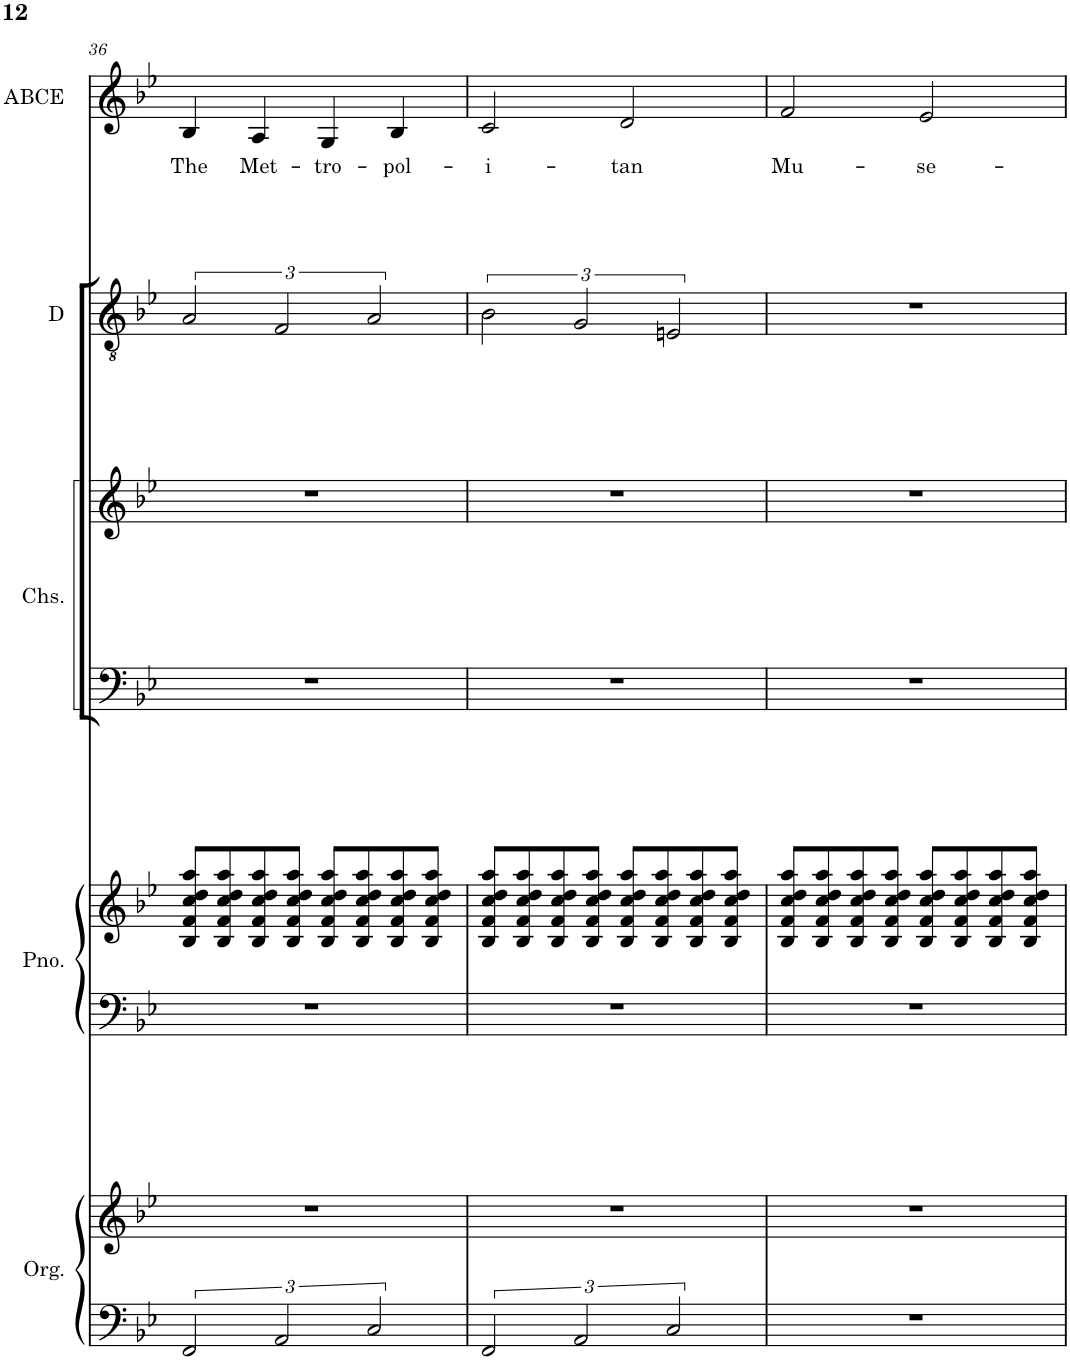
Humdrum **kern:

**kern	**kern	**kern	**kern	**kern	**kern	**kern	**kern	**text
*part5	*part5	*part4	*part4	*part3	*part3	*part2	*part1	*part1
*staff8	*staff7	*staff6	*staff5	*staff4	*staff3	*staff2	*staff1	*staff1
*I"Organ	*	*I"Piano	*	*I"Chorus	*	*I"Dan	*I"Allie Belle Celle Ellie	*
*I'Org.	*	*I'Pno.	*	*I'Chs.	*	*I'D	*I'ABCE	*
!!LO:PB:g=z
*clefF4	*clefG2	*clefF4	*clefG2	*clefF4	*clefG2	*clefGv2	*clefG2	*
*	*	*	*	*	*	*Trd8c14	*Trd1c2	*
*k[b-e-]	*k[b-e-]	*k[b-e-]	*k[b-e-]	*k[b-e-]	*k[b-e-]	*k[b-e-]	*k[b-e-]	*
*M4/4	*M4/4	*M4/4	*M4/4	*M4/4	*M4/4	*M4/4	*M4/4	*
=36	=36	=36	=36	=36	=36	=36	=36	=36
!	!	!	!	!	!	!	!	!LO:LY:b
3FF/	1r	1r	8B-/ 8f/ 8cc/ 8dd/ 8aa/L	1r	1r	3A/	4B-/	The
.	.	.	8B-/ 8f/ 8cc/ 8dd/ 8aa/	.	.	.	.	.
!	!	!	!	!	!	!	!	!LO:LY:b
.	.	.	8B-/ 8f/ 8cc/ 8dd/ 8aa/	.	.	.	4A/	Met-
3AA/	.	.	.	.	.	3F/	.	.
.	.	.	8B-/ 8f/ 8cc/ 8dd/ 8aa/J	.	.	.	.	.
!	!	!	!	!	!	!	!	!LO:LY:b
.	.	.	8B-/ 8f/ 8cc/ 8dd/ 8aa/L	.	.	.	4G/	-tro-
.	.	.	8B-/ 8f/ 8cc/ 8dd/ 8aa/	.	.	.	.	.
3C/	.	.	.	.	.	3A/	.	.
!	!	!	!	!	!	!	!	!LO:LY:b
.	.	.	8B-/ 8f/ 8cc/ 8dd/ 8aa/	.	.	.	4B-/	-pol-
.	.	.	8B-/ 8f/ 8cc/ 8dd/ 8aa/J	.	.	.	.	.
=37	=37	=37	=37	=37	=37	=37	=37	=37
!	!	!	!	!	!	!	!	!LO:LY:b
3FF/	1r	1r	8B-/ 8f/ 8cc/ 8dd/ 8aa/L	1r	1r	3B-\	2c/	-i-
.	.	.	8B-/ 8f/ 8cc/ 8dd/ 8aa/	.	.	.	.	.
.	.	.	8B-/ 8f/ 8cc/ 8dd/ 8aa/	.	.	.	.	.
3AA/	.	.	.	.	.	3G/	.	.
.	.	.	8B-/ 8f/ 8cc/ 8dd/ 8aa/J	.	.	.	.	.
!	!	!	!	!	!	!	!	!LO:LY:b
.	.	.	8B-/ 8f/ 8cc/ 8dd/ 8aa/L	.	.	.	2d/	-tan
.	.	.	8B-/ 8f/ 8cc/ 8dd/ 8aa/	.	.	.	.	.
3C/	.	.	.	.	.	3En/	.	.
.	.	.	8B-/ 8f/ 8cc/ 8dd/ 8aa/	.	.	.	.	.
.	.	.	8B-/ 8f/ 8cc/ 8dd/ 8aa/J	.	.	.	.	.
=38	=38	=38	=38	=38	=38	=38	=38	=38
!	!	!	!	!	!	!	!	!LO:LY:b
1r	1r	1r	8B-/ 8f/ 8cc/ 8dd/ 8aa/L	1r	1r	1r	2f/	Mu-
.	.	.	8B-/ 8f/ 8cc/ 8dd/ 8aa/	.	.	.	.	.
.	.	.	8B-/ 8f/ 8cc/ 8dd/ 8aa/	.	.	.	.	.
.	.	.	8B-/ 8f/ 8cc/ 8dd/ 8aa/J	.	.	.	.	.
!	!	!	!	!	!	!	!	!LO:LY:b
.	.	.	8B-/ 8f/ 8cc/ 8dd/ 8aa/L	.	.	.	2e-/	-se-
.	.	.	8B-/ 8f/ 8cc/ 8dd/ 8aa/	.	.	.	.	.
.	.	.	8B-/ 8f/ 8cc/ 8dd/ 8aa/	.	.	.	.	.
.	.	.	8B-/ 8f/ 8cc/ 8dd/ 8aa/J	.	.	.	.	.
=	=	=	=	=	=	=	=	=
*-	*-	*-	*-	*-	*-	*-	*-	*-
